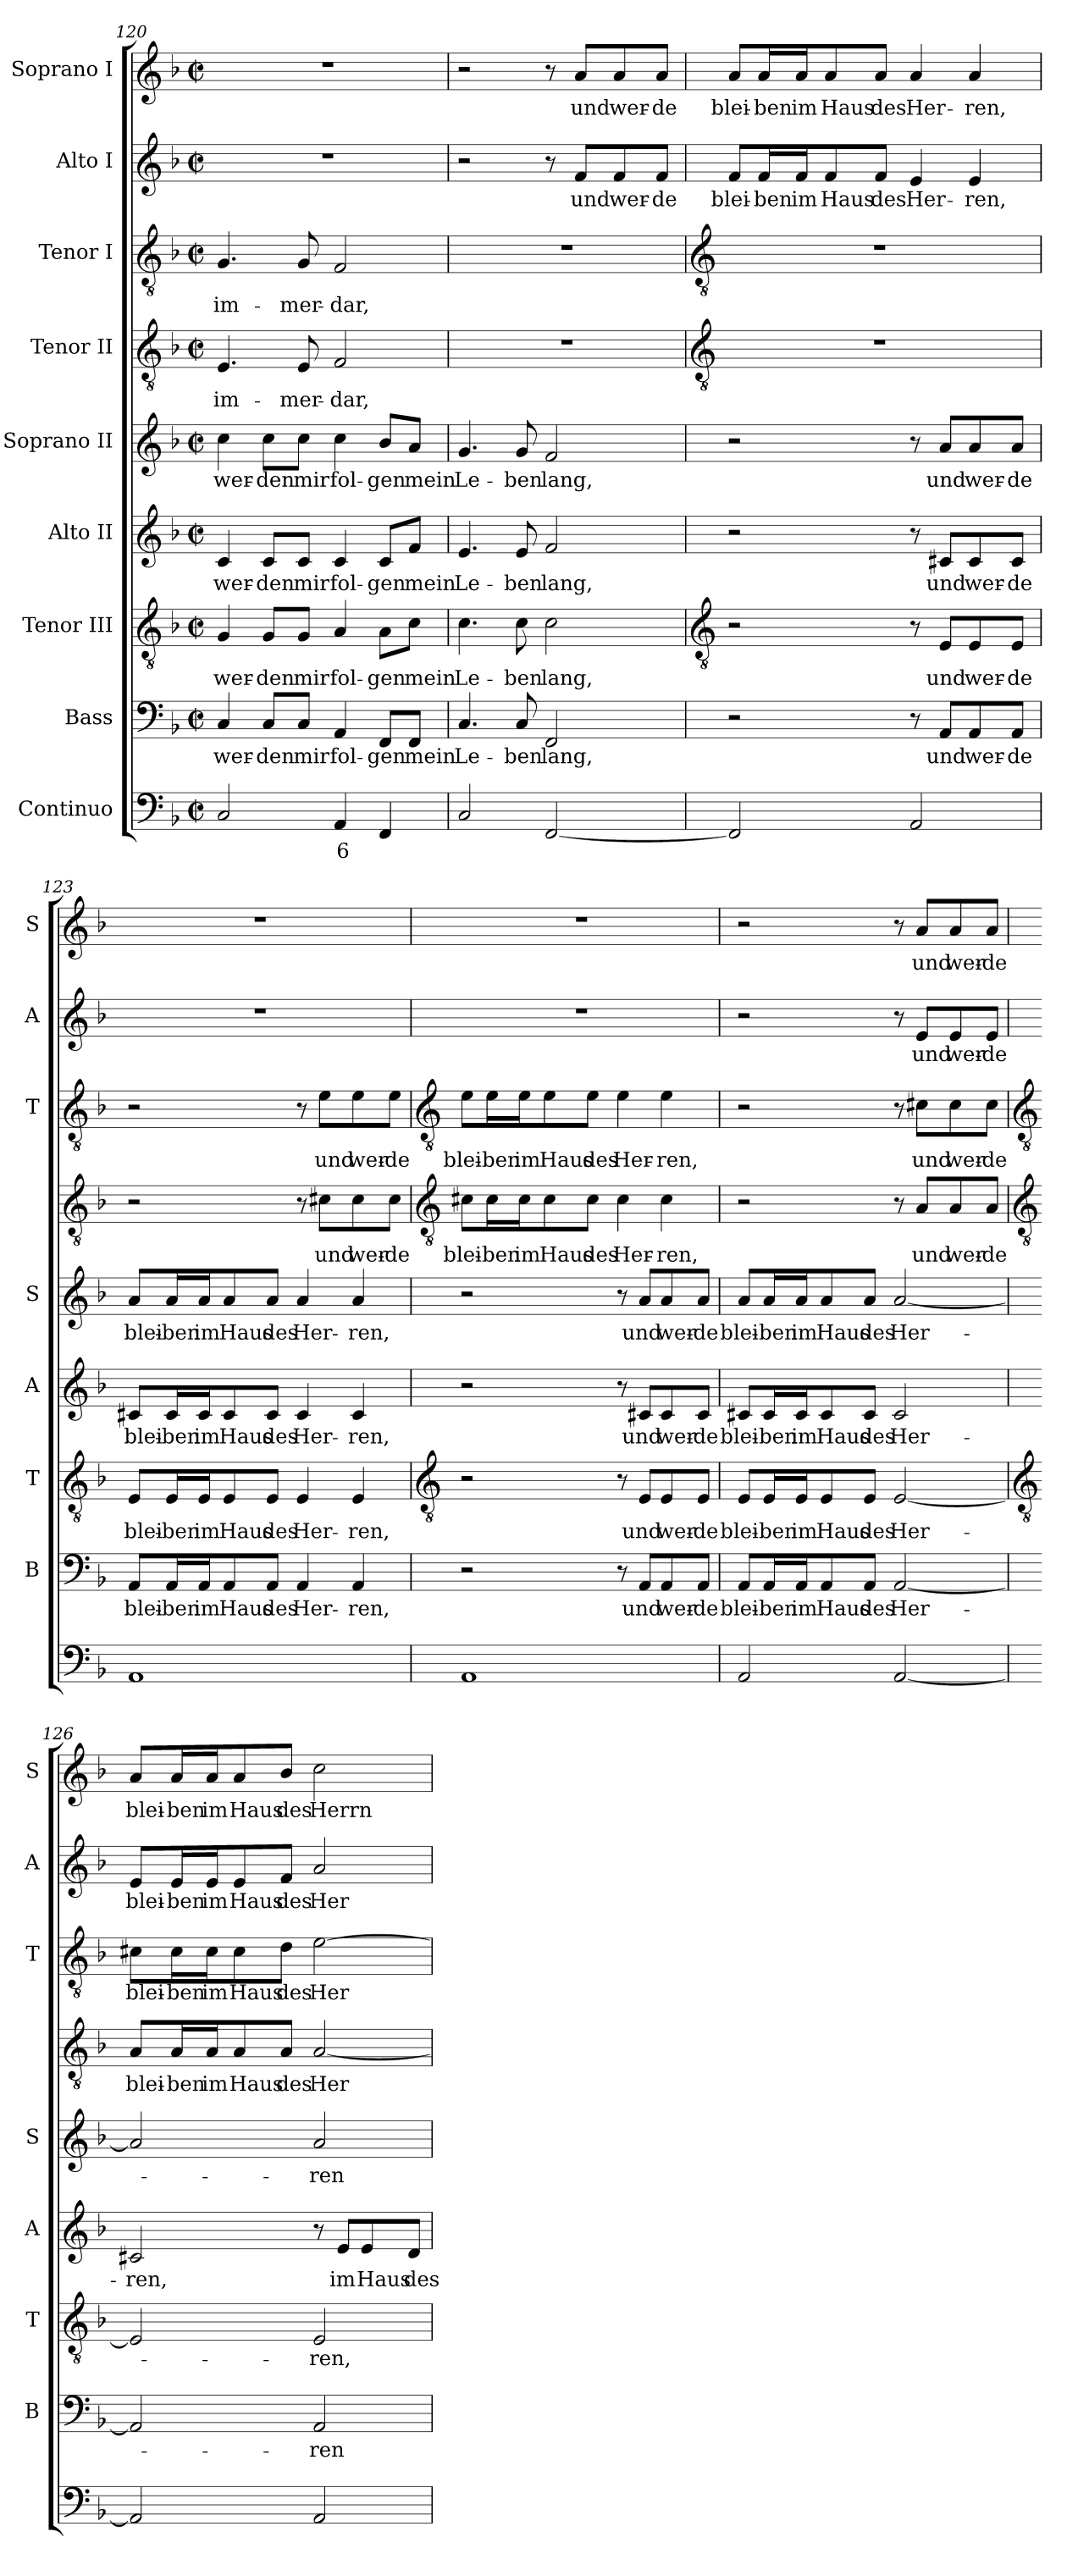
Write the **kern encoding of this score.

**kern	**text	**kern	**text	**kern	**text	**kern	**text	**kern	**text	**kern	**text	**kern	**text	**kern	**text	**kern	**text
*part9	*part9	*part8	*part8	*part7	*part7	*part6	*part6	*part5	*part5	*part4	*part4	*part3	*part3	*part2	*part2	*part1	*part1
*staff9	*staff9	*staff8	*staff8	*staff7	*staff7	*staff6	*staff6	*staff5	*staff5	*staff4	*staff4	*staff3	*staff3	*staff2	*staff2	*staff1	*staff1
*I"Continuo	*	*I"Bass	*	*I"Tenor III	*	*I"Alto II	*	*I"Soprano II	*	*I"Tenor II	*	*I"Tenor I	*	*I"Alto I	*	*I"Soprano I	*
*	*	*I'B	*	*I'T	*	*I'A	*	*I'S	*	*	*	*I'T	*	*I'A	*	*I'S	*
*clefF4	*	*clefF4	*	*clefGv2	*	*clefG2	*	*clefG2	*	*clefGv2	*	*clefGv2	*	*clefG2	*	*clefG2	*
*k[b-]	*	*k[b-]	*	*k[b-]	*	*k[b-]	*	*k[b-]	*	*k[b-]	*	*k[b-]	*	*k[b-]	*	*k[b-]	*
*F:	*	*F:	*	*F:	*	*F:	*	*F:	*	*F:	*	*F:	*	*F:	*	*F:	*
*M2/2	*	*M2/2	*	*M2/2	*	*M2/2	*	*M2/2	*	*M2/2	*	*M2/2	*	*M2/2	*	*M2/2	*
*met(c|)	*	*met(c|)	*	*met(c|)	*	*met(c|)	*	*met(c|)	*	*met(c|)	*	*met(c|)	*	*met(c|)	*	*met(c|)	*
=120	=120	=120	=120	=120	=120	=120	=120	=120	=120	=120	=120	=120	=120	=120	=120	=120	=120
!	!	!	!LO:LY:b	!	!LO:LY:b	!	!LO:LY:b	!	!LO:LY:b	!	!LO:LY:b	!	!LO:LY:b	!	!	!	!
2C	.	4C	wer-	4G	wer-	4c	wer-	4cc	wer-	4.E	im-	4.G	im-	1r	.	1r	.
!	!	!	!LO:LY:b	!	!LO:LY:b	!	!LO:LY:b	!	!LO:LY:b	!	!	!	!	!	!	!	!
.	.	8C/L	-den	8G/L	-den	8c/L	-den	8cc\L	-den	.	.	.	.	.	.	.	.
!	!	!	!LO:LY:b	!	!LO:LY:b	!	!LO:LY:b	!	!LO:LY:b	!	!LO:LY:b	!	!LO:LY:b	!	!	!	!
.	.	8C/J	mir	8G/J	mir	8c/J	mir	8cc\J	mir	8E	-mer-	8G	-mer-	.	.	.	.
!	!LO:LY:b	!	!LO:LY:b	!	!LO:LY:b	!	!LO:LY:b	!	!LO:LY:b	!	!LO:LY:b	!	!LO:LY:b	!	!	!	!
4AA	6	4AA	fol-	4A	fol-	4c	fol-	4cc	fol-	2F	-dar,	2F	-dar,	.	.	.	.
!	!	!	!LO:LY:b	!	!LO:LY:b	!	!LO:LY:b	!	!LO:LY:b	!	!	!	!	!	!	!	!
4FF	.	8FF/L	-gen	8A\L	-gen	8c/L	-gen	8b-/L	-gen	.	.	.	.	.	.	.	.
!	!	!	!LO:LY:b	!	!LO:LY:b	!	!LO:LY:b	!	!LO:LY:b	!	!	!	!	!	!	!	!
.	.	8FF/J	mein	8c\J	mein	8f/J	mein	8a/J	mein	.	.	.	.	.	.	.	.
=121	=121	=121	=121	=121	=121	=121	=121	=121	=121	=121	=121	=121	=121	=121	=121	=121	=121
!	!	!	!LO:LY:b	!	!LO:LY:b	!	!LO:LY:b	!	!LO:LY:b	!	!	!	!	!	!	!	!
2C	.	4.C	Le-	4.c	Le-	4.e	Le-	4.g	Le-	1r	.	1r	.	2r	.	2r	.
!	!	!	!LO:LY:b	!	!LO:LY:b	!	!LO:LY:b	!	!LO:LY:b	!	!	!	!	!	!	!	!
.	.	8C	-ben	8c	-ben	8e	-ben	8g	-ben	.	.	.	.	.	.	.	.
!	!	!	!LO:LY:b	!	!LO:LY:b	!	!LO:LY:b	!	!LO:LY:b	!	!	!	!	!	!	!	!
[2FF	.	2FF	lang,	2c	lang,	2f	lang,	2f	lang,	.	.	.	.	8r	.	8r	.
!	!	!	!	!	!	!	!	!	!	!	!	!	!	!	!LO:LY:b	!	!LO:LY:b
.	.	.	.	.	.	.	.	.	.	.	.	.	.	8f/L	und	8a/L	und
!	!	!	!	!	!	!	!	!	!	!	!	!	!	!	!LO:LY:b	!	!LO:LY:b
.	.	.	.	.	.	.	.	.	.	.	.	.	.	8f/	wer-	8a/	wer-
!	!	!	!	!	!	!	!	!	!	!	!	!	!	!	!LO:LY:b	!	!LO:LY:b
.	.	.	.	.	.	.	.	.	.	.	.	.	.	8f/J	-de	8a/J	-de
!!LO:LB:g=z
=122	=122	=122	=122	=122	=122	=122	=122	=122	=122	=122	=122	=122	=122	=122	=122	=122	=122
*	*	*	*	*clefGv2	*	*	*	*	*	*clefGv2	*	*clefGv2	*	*	*	*	*
!	!	!	!	!	!	!	!	!	!	!	!	!	!	!	!LO:LY:b	!	!LO:LY:b
2FF]	.	2r	.	2r	.	2r	.	2r	.	1r	.	1r	.	8f/L	blei-	8a/L	blei-
!	!	!	!	!	!	!	!	!	!	!	!	!	!	!	!LO:LY:b	!	!LO:LY:b
.	.	.	.	.	.	.	.	.	.	.	.	.	.	16f/L	-ben	16a/L	-ben
!	!	!	!	!	!	!	!	!	!	!	!	!	!	!	!LO:LY:b	!	!LO:LY:b
.	.	.	.	.	.	.	.	.	.	.	.	.	.	16f/J	im	16a/J	im
!	!	!	!	!	!	!	!	!	!	!	!	!	!	!	!LO:LY:b	!	!LO:LY:b
.	.	.	.	.	.	.	.	.	.	.	.	.	.	8f/	Haus	8a/	Haus
!	!	!	!	!	!	!	!	!	!	!	!	!	!	!	!LO:LY:b	!	!LO:LY:b
.	.	.	.	.	.	.	.	.	.	.	.	.	.	8f/J	des	8a/J	des
!	!	!	!	!	!	!	!	!	!	!	!	!	!	!	!LO:LY:b	!	!LO:LY:b
2AA	.	8r	.	8r	.	8r	.	8r	.	.	.	.	.	4e	Her-	4a	Her-
!	!	!	!LO:LY:b	!	!LO:LY:b	!	!LO:LY:b	!	!LO:LY:b	!	!	!	!	!	!	!	!
.	.	8AA/L	und	8E/L	und	8c#X/L	und	8a/L	und	.	.	.	.	.	.	.	.
!	!	!	!LO:LY:b	!	!LO:LY:b	!	!LO:LY:b	!	!LO:LY:b	!	!	!	!	!	!LO:LY:b	!	!LO:LY:b
.	.	8AA/	wer-	8E/	wer-	8c#/	wer-	8a/	wer-	.	.	.	.	4e	-ren,	4a	-ren,
!	!	!	!LO:LY:b	!	!LO:LY:b	!	!LO:LY:b	!	!LO:LY:b	!	!	!	!	!	!	!	!
.	.	8AA/J	-de	8E/J	-de	8c#/J	-de	8a/J	-de	.	.	.	.	.	.	.	.
=123	=123	=123	=123	=123	=123	=123	=123	=123	=123	=123	=123	=123	=123	=123	=123	=123	=123
!	!	!	!LO:LY:b	!	!LO:LY:b	!	!LO:LY:b	!	!LO:LY:b	!	!	!	!	!	!	!	!
1AA	.	8AA/L	blei-	8E/L	blei-	8c#X/L	blei-	8a/L	blei-	2r	.	2r	.	1r	.	1r	.
!	!	!	!LO:LY:b	!	!LO:LY:b	!	!LO:LY:b	!	!LO:LY:b	!	!	!	!	!	!	!	!
.	.	16AA/L	-ben	16E/L	-ben	16c#/L	-ben	16a/L	-ben	.	.	.	.	.	.	.	.
!	!	!	!LO:LY:b	!	!LO:LY:b	!	!LO:LY:b	!	!LO:LY:b	!	!	!	!	!	!	!	!
.	.	16AA/J	im	16E/J	im	16c#/J	im	16a/J	im	.	.	.	.	.	.	.	.
!	!	!	!LO:LY:b	!	!LO:LY:b	!	!LO:LY:b	!	!LO:LY:b	!	!	!	!	!	!	!	!
.	.	8AA/	Haus	8E/	Haus	8c#/	Haus	8a/	Haus	.	.	.	.	.	.	.	.
!	!	!	!LO:LY:b	!	!LO:LY:b	!	!LO:LY:b	!	!LO:LY:b	!	!	!	!	!	!	!	!
.	.	8AA/J	des	8E/J	des	8c#/J	des	8a/J	des	.	.	.	.	.	.	.	.
!	!	!	!LO:LY:b	!	!LO:LY:b	!	!LO:LY:b	!	!LO:LY:b	!	!	!	!	!	!	!	!
.	.	4AA	Her-	4E	Her-	4c#	Her-	4a	Her-	8r	.	8r	.	.	.	.	.
!	!	!	!	!	!	!	!	!	!	!	!LO:LY:b	!	!LO:LY:b	!	!	!	!
.	.	.	.	.	.	.	.	.	.	8c#X\L	und	8e\L	und	.	.	.	.
!	!	!	!LO:LY:b	!	!LO:LY:b	!	!LO:LY:b	!	!LO:LY:b	!	!LO:LY:b	!	!LO:LY:b	!	!	!	!
.	.	4AA	-ren,	4E	-ren,	4c#	-ren,	4a	-ren,	8c#\	wer-	8e\	wer-	.	.	.	.
!	!	!	!	!	!	!	!	!	!	!	!LO:LY:b	!	!LO:LY:b	!	!	!	!
.	.	.	.	.	.	.	.	.	.	8c#\J	-de	8e\J	-de	.	.	.	.
!!LO:LB:g=z
=124	=124	=124	=124	=124	=124	=124	=124	=124	=124	=124	=124	=124	=124	=124	=124	=124	=124
*	*	*	*	*clefGv2	*	*	*	*	*	*clefGv2	*	*clefGv2	*	*	*	*	*
!	!	!	!	!	!	!	!	!	!	!	!LO:LY:b	!	!LO:LY:b	!	!	!	!
1AA	.	2r	.	2r	.	2r	.	2r	.	8c#X\L	blei-	8e\L	blei-	1r	.	1r	.
!	!	!	!	!	!	!	!	!	!	!	!LO:LY:b	!	!LO:LY:b	!	!	!	!
.	.	.	.	.	.	.	.	.	.	16c#\L	-ben	16e\L	-ben	.	.	.	.
!	!	!	!	!	!	!	!	!	!	!	!LO:LY:b	!	!LO:LY:b	!	!	!	!
.	.	.	.	.	.	.	.	.	.	16c#\J	im	16e\J	im	.	.	.	.
!	!	!	!	!	!	!	!	!	!	!	!LO:LY:b	!	!LO:LY:b	!	!	!	!
.	.	.	.	.	.	.	.	.	.	8c#\	Haus	8e\	Haus	.	.	.	.
!	!	!	!	!	!	!	!	!	!	!	!LO:LY:b	!	!LO:LY:b	!	!	!	!
.	.	.	.	.	.	.	.	.	.	8c#\J	des	8e\J	des	.	.	.	.
!	!	!	!	!	!	!	!	!	!	!	!LO:LY:b	!	!LO:LY:b	!	!	!	!
.	.	8r	.	8r	.	8r	.	8r	.	4c#	Her-	4e	Her-	.	.	.	.
!	!	!	!LO:LY:b	!	!LO:LY:b	!	!LO:LY:b	!	!LO:LY:b	!	!	!	!	!	!	!	!
.	.	8AA/L	und	8E/L	und	8c#X/L	und	8a/L	und	.	.	.	.	.	.	.	.
!	!	!	!LO:LY:b	!	!LO:LY:b	!	!LO:LY:b	!	!LO:LY:b	!	!LO:LY:b	!	!LO:LY:b	!	!	!	!
.	.	8AA/	wer-	8E/	wer-	8c#/	wer-	8a/	wer-	4c#	-ren,	4e	-ren,	.	.	.	.
!	!	!	!LO:LY:b	!	!LO:LY:b	!	!LO:LY:b	!	!LO:LY:b	!	!	!	!	!	!	!	!
.	.	8AA/J	-de	8E/J	-de	8c#/J	-de	8a/J	-de	.	.	.	.	.	.	.	.
=125	=125	=125	=125	=125	=125	=125	=125	=125	=125	=125	=125	=125	=125	=125	=125	=125	=125
!	!	!	!LO:LY:b	!	!LO:LY:b	!	!LO:LY:b	!	!LO:LY:b	!	!	!	!	!	!	!	!
2AA	.	8AA/L	blei-	8E/L	blei-	8c#X/L	blei-	8a/L	blei-	2r	.	2r	.	2r	.	2r	.
!	!	!	!LO:LY:b	!	!LO:LY:b	!	!LO:LY:b	!	!LO:LY:b	!	!	!	!	!	!	!	!
.	.	16AA/L	-ben	16E/L	-ben	16c#/L	-ben	16a/L	-ben	.	.	.	.	.	.	.	.
!	!	!	!LO:LY:b	!	!LO:LY:b	!	!LO:LY:b	!	!LO:LY:b	!	!	!	!	!	!	!	!
.	.	16AA/J	im	16E/J	im	16c#/J	im	16a/J	im	.	.	.	.	.	.	.	.
!	!	!	!LO:LY:b	!	!LO:LY:b	!	!LO:LY:b	!	!LO:LY:b	!	!	!	!	!	!	!	!
.	.	8AA/	Haus	8E/	Haus	8c#/	Haus	8a/	Haus	.	.	.	.	.	.	.	.
!	!	!	!LO:LY:b	!	!LO:LY:b	!	!LO:LY:b	!	!LO:LY:b	!	!	!	!	!	!	!	!
.	.	8AA/J	des	8E/J	des	8c#/J	des	8a/J	des	.	.	.	.	.	.	.	.
!	!	!	!LO:LY:b	!	!LO:LY:b	!	!LO:LY:b	!	!LO:LY:b	!	!	!	!	!	!	!	!
[2AA	.	[2AA	Her-	[2E	Her-	2c#	Her-	[2a	Her-	8r	.	8r	.	8r	.	8r	.
!	!	!	!	!	!	!	!	!	!	!	!LO:LY:b	!	!LO:LY:b	!	!LO:LY:b	!	!LO:LY:b
.	.	.	.	.	.	.	.	.	.	8A/L	und	8c#X\L	und	8e/L	und	8a/L	und
!	!	!	!	!	!	!	!	!	!	!	!LO:LY:b	!	!LO:LY:b	!	!LO:LY:b	!	!LO:LY:b
.	.	.	.	.	.	.	.	.	.	8A/	wer-	8c#\	wer-	8e/	wer-	8a/	wer-
!	!	!	!	!	!	!	!	!	!	!	!LO:LY:b	!	!LO:LY:b	!	!LO:LY:b	!	!LO:LY:b
.	.	.	.	.	.	.	.	.	.	8A/J	-de	8c#\J	-de	8e/J	-de	8a/J	-de
!!LO:LB:g=z
=126	=126	=126	=126	=126	=126	=126	=126	=126	=126	=126	=126	=126	=126	=126	=126	=126	=126
*	*	*	*	*clefGv2	*	*	*	*	*	*clefGv2	*	*clefGv2	*	*	*	*	*
!	!	!	!	!	!	!	!LO:LY:b	!	!	!	!LO:LY:b	!	!LO:LY:b	!	!LO:LY:b	!	!LO:LY:b
2AA]	.	2AA]	.	2E]	.	2c#X	-ren,	2a]	.	8A/L	blei-	8c#X\L	blei-	8e/L	blei-	8a/L	blei-
!	!	!	!	!	!	!	!	!	!	!	!LO:LY:b	!	!LO:LY:b	!	!LO:LY:b	!	!LO:LY:b
.	.	.	.	.	.	.	.	.	.	16A/L	-ben	16c#\L	-ben	16e/L	-ben	16a/L	-ben
!	!	!	!	!	!	!	!	!	!	!	!LO:LY:b	!	!LO:LY:b	!	!LO:LY:b	!	!LO:LY:b
.	.	.	.	.	.	.	.	.	.	16A/J	im	16c#\J	im	16e/J	im	16a/J	im
!	!	!	!	!	!	!	!	!	!	!	!LO:LY:b	!	!LO:LY:b	!	!LO:LY:b	!	!LO:LY:b
.	.	.	.	.	.	.	.	.	.	8A/	Haus	8c#\	Haus	8e/	Haus	8a/	Haus
!	!	!	!	!	!	!	!	!	!	!	!LO:LY:b	!	!LO:LY:b	!	!LO:LY:b	!	!LO:LY:b
.	.	.	.	.	.	.	.	.	.	8A/J	des	8d\J	des	8f/J	des	8b-/J	des
!	!	!	!LO:LY:b	!	!LO:LY:b	!	!	!	!LO:LY:b	!	!LO:LY:b	!	!LO:LY:b	!	!LO:LY:b	!	!LO:LY:b
2AA	.	2AA	ren	2E	ren,	8r	.	2a	ren	[2A	Her-	[2e	Her-	2a	Her-	2cc	Herrn
!	!	!	!	!	!	!	!LO:LY:b	!	!	!	!	!	!	!	!	!	!
.	.	.	.	.	.	8e/L	im	.	.	.	.	.	.	.	.	.	.
!	!	!	!	!	!	!	!LO:LY:b	!	!	!	!	!	!	!	!	!	!
.	.	.	.	.	.	8e/	Haus	.	.	.	.	.	.	.	.	.	.
!	!	!	!	!	!	!	!LO:LY:b	!	!	!	!	!	!	!	!	!	!
.	.	.	.	.	.	8d/J	des	.	.	.	.	.	.	.	.	.	.
=	=	=	=	=	=	=	=	=	=	=	=	=	=	=	=	=	=
*-	*-	*-	*-	*-	*-	*-	*-	*-	*-	*-	*-	*-	*-	*-	*-	*-	*-
